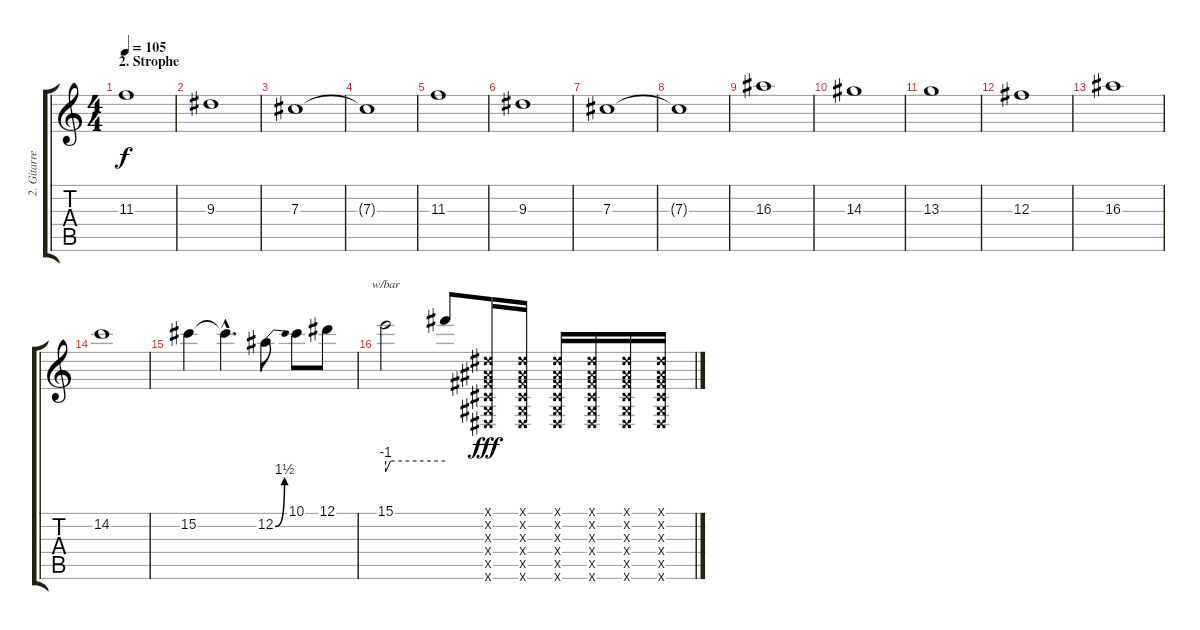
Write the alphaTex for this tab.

\track ("2. Gitarre" "2. Gitarre") {instrument distortionguitar}
\staff {score tabs}
\tuning (Eb4 Bb3 Gb3 Db3 Ab2 Eb2) {hide}
\ts (4 4)
\section ("" "2. Strophe")
\tempo 105
\clef g2
\ks c
11.3.1{dy f volume 12} |
9.3.1 |
7.3.1 |
7.3{t}.1{volume 0} |
11.3.1{volume 12} |
9.3.1 |
7.3.1 |
7.3{t}.1{volume 0} |
16.3.1{volume 12} |
14.3.1 |
13.3.1 |
12.3.1{volume 0} |
16.3.1{volume 12} |
14.2.1 |
15.2.4 15.2{hac t}.4{d} 12.2{be (bend 0 0 60 6)}.8 10.1.8 12.1.8 |
15.1.2{tbe (custom default 0 -4 5 0 60 0)} 15.1{t}.8 (0.1{x} 0.2{x} 0.3{x} 0.4{x} 0.5{x} 0.6{x}).16{dy fff} (0.1{x} 0.2{x} 0.3{x} 0.4{x} 0.5{x} 0.6{x}).16 (0.1{x} 0.2{x} 0.3{x} 0.4{x} 0.5{x} 0.6{x}).16 (0.1{x} 0.2{x} 0.3{x} 0.4{x} 0.5{x} 0.6{x}).16 (0.1{x} 0.2{x} 0.3{x} 0.4{x} 0.5{x} 0.6{x}).16 (0.1{x} 0.2{x} 0.3{x} 0.4{x} 0.5{x} 0.6{x}).16
